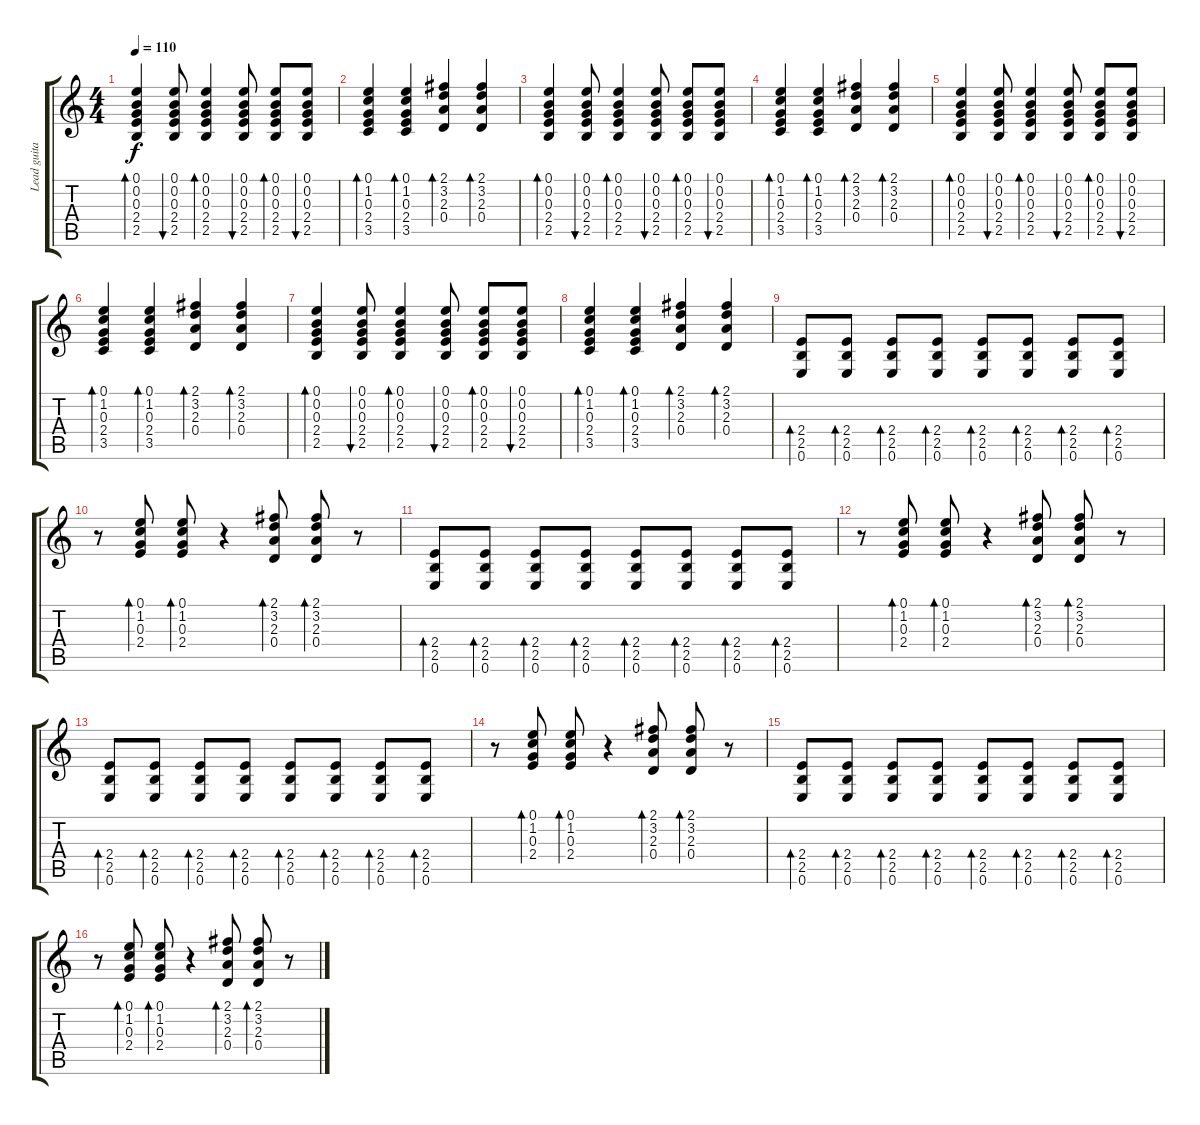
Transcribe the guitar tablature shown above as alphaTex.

\track ("Lead guitar" "Lead guita") {instrument acousticguitarsteel}
\staff {score tabs}
\tuning (E4 B3 G3 D3 A2 E2) {hide}
\ts (4 4)
\tempo 110
\clef g2
\ks c
(0.1 0.2 0.3 2.4 2.5).4{bd 60 dy f} (0.1 0.2 0.3 2.4 2.5).8{bu 60} (0.1 0.2 0.3 2.4 2.5).4{bd 60} (0.1 0.2 0.3 2.4 2.5).8{bu 60} (0.1 0.2 0.3 2.4 2.5).8{bd 60} (0.1 0.2 0.3 2.4 2.5).8{bu 60} |
(0.1 1.2 0.3 2.4 3.5).4{bd 60} (0.1 1.2 0.3 2.4 3.5).4{bd 60} (2.1 3.2 2.3 0.4).4{bd 60} (2.1 3.2 2.3 0.4).4{bd 60} |
(0.1 0.2 0.3 2.4 2.5).4{bd 60} (0.1 0.2 0.3 2.4 2.5).8{bu 60} (0.1 0.2 0.3 2.4 2.5).4{bd 60} (0.1 0.2 0.3 2.4 2.5).8{bu 60} (0.1 0.2 0.3 2.4 2.5).8{bd 60} (0.1 0.2 0.3 2.4 2.5).8{bu 60} |
(0.1 1.2 0.3 2.4 3.5).4{bd 60} (0.1 1.2 0.3 2.4 3.5).4{bd 60} (2.1 3.2 2.3 0.4).4{bd 60} (2.1 3.2 2.3 0.4).4{bd 60} |
(0.1 0.2 0.3 2.4 2.5).4{bd 60} (0.1 0.2 0.3 2.4 2.5).8{bu 60} (0.1 0.2 0.3 2.4 2.5).4{bd 60} (0.1 0.2 0.3 2.4 2.5).8{bu 60} (0.1 0.2 0.3 2.4 2.5).8{bd 60} (0.1 0.2 0.3 2.4 2.5).8{bu 60} |
(0.1 1.2 0.3 2.4 3.5).4{bd 60} (0.1 1.2 0.3 2.4 3.5).4{bd 60} (2.1 3.2 2.3 0.4).4{bd 60} (2.1 3.2 2.3 0.4).4{bd 60} |
(0.1 0.2 0.3 2.4 2.5).4{bd 60} (0.1 0.2 0.3 2.4 2.5).8{bu 60} (0.1 0.2 0.3 2.4 2.5).4{bd 60} (0.1 0.2 0.3 2.4 2.5).8{bu 60} (0.1 0.2 0.3 2.4 2.5).8{bd 60} (0.1 0.2 0.3 2.4 2.5).8{bu 60} |
(0.1 1.2 0.3 2.4 3.5).4{bd 60} (0.1 1.2 0.3 2.4 3.5).4{bd 60} (2.1 3.2 2.3 0.4).4{bd 60} (2.1 3.2 2.3 0.4).4{bd 60} |
(2.4 2.5 0.6).8{bd 60} (2.4 2.5 0.6).8{bd 60} (2.4 2.5 0.6).8{bd 60} (2.4 2.5 0.6).8{bd 60} (2.4 2.5 0.6).8{bd 60} (2.4 2.5 0.6).8{bd 60} (2.4 2.5 0.6).8{bd 60} (2.4 2.5 0.6).8{bd 60} |
r.8 (0.1 1.2 0.3 2.4).8{bd 60} (0.1 1.2 0.3 2.4).8{bd 60} r.4 (2.1 3.2 2.3 0.4).8{bd 60} (2.1 3.2 2.3 0.4).8{bd 60} r.8 |
(2.4 2.5 0.6).8{bd 60} (2.4 2.5 0.6).8{bd 60} (2.4 2.5 0.6).8{bd 60} (2.4 2.5 0.6).8{bd 60} (2.4 2.5 0.6).8{bd 60} (2.4 2.5 0.6).8{bd 60} (2.4 2.5 0.6).8{bd 60} (2.4 2.5 0.6).8{bd 60} |
r.8 (0.1 1.2 0.3 2.4).8{bd 60} (0.1 1.2 0.3 2.4).8{bd 60} r.4 (2.1 3.2 2.3 0.4).8{bd 60} (2.1 3.2 2.3 0.4).8{bd 60} r.8 |
(2.4 2.5 0.6).8{bd 60} (2.4 2.5 0.6).8{bd 60} (2.4 2.5 0.6).8{bd 60} (2.4 2.5 0.6).8{bd 60} (2.4 2.5 0.6).8{bd 60} (2.4 2.5 0.6).8{bd 60} (2.4 2.5 0.6).8{bd 60} (2.4 2.5 0.6).8{bd 60} |
r.8 (0.1 1.2 0.3 2.4).8{bd 60} (0.1 1.2 0.3 2.4).8{bd 60} r.4 (2.1 3.2 2.3 0.4).8{bd 60} (2.1 3.2 2.3 0.4).8{bd 60} r.8 |
(2.4 2.5 0.6).8{bd 60} (2.4 2.5 0.6).8{bd 60} (2.4 2.5 0.6).8{bd 60} (2.4 2.5 0.6).8{bd 60} (2.4 2.5 0.6).8{bd 60} (2.4 2.5 0.6).8{bd 60} (2.4 2.5 0.6).8{bd 60} (2.4 2.5 0.6).8{bd 60} |
r.8 (0.1 1.2 0.3 2.4).8{bd 60} (0.1 1.2 0.3 2.4).8{bd 60} r.4 (2.1 3.2 2.3 0.4).8{bd 60} (2.1 3.2 2.3 0.4).8{bd 60} r.8
